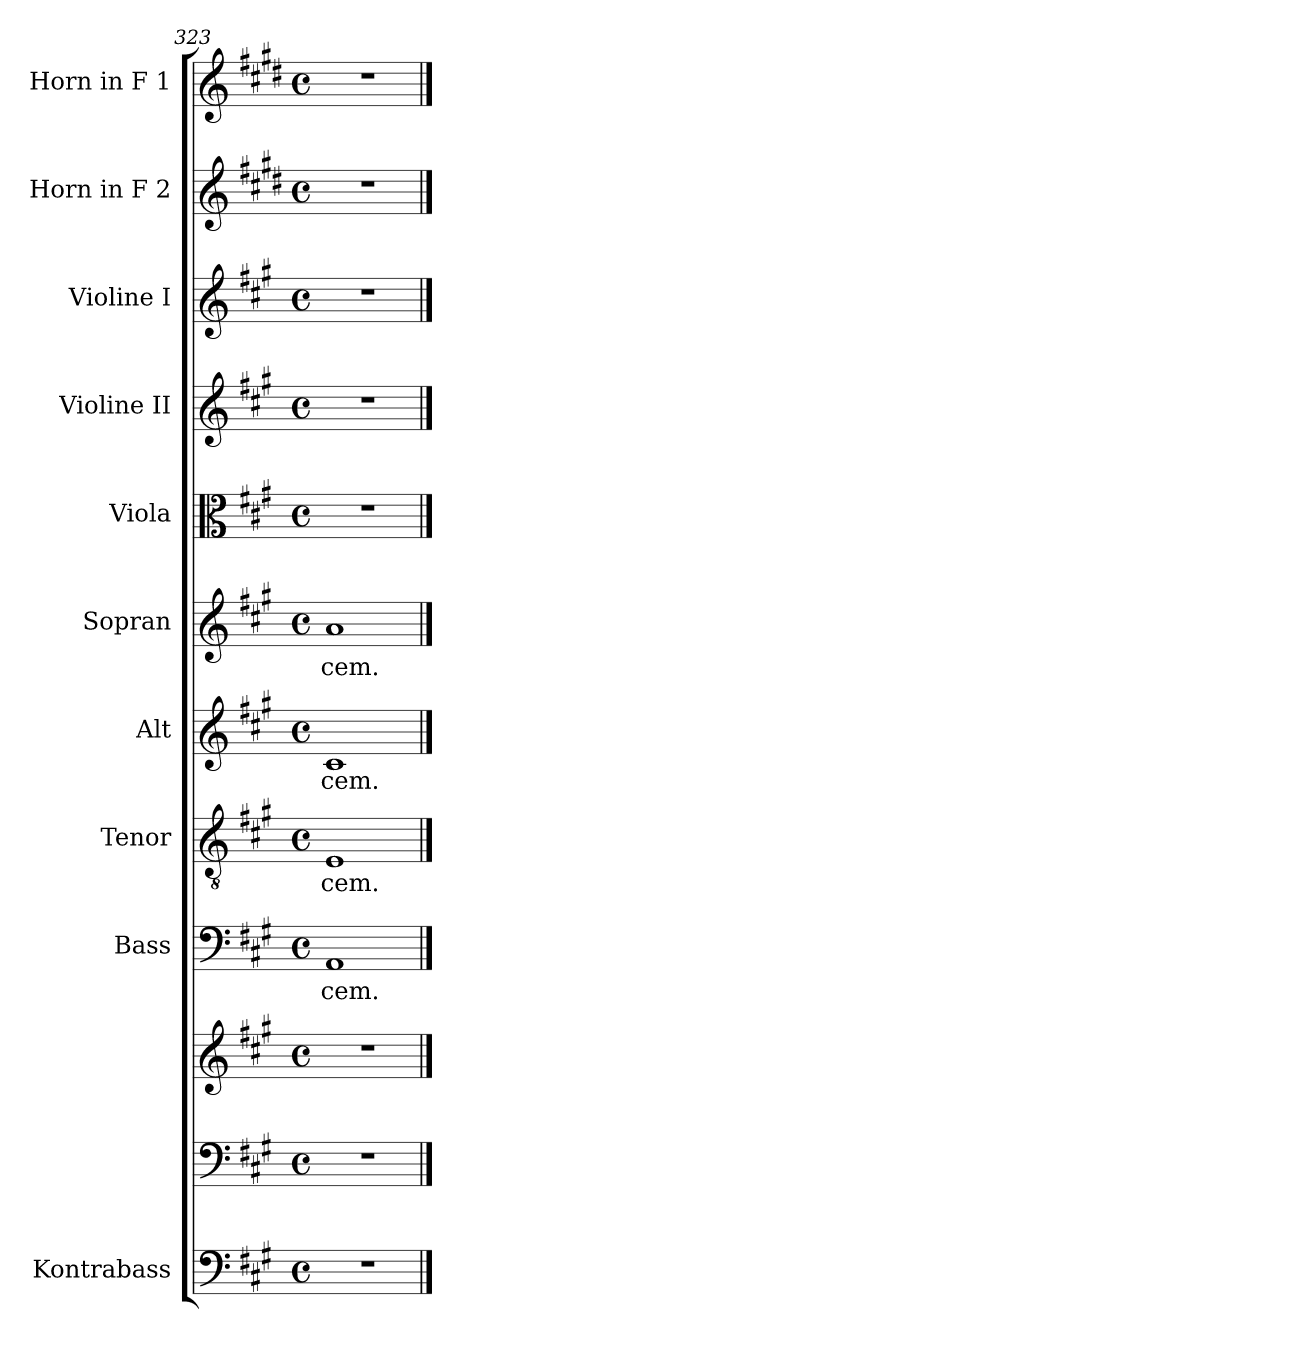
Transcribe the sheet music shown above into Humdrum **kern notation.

**kern	**kern	**kern	**kern	**text	**kern	**text	**kern	**text	**kern	**text	**kern	**kern	**kern	**kern	**kern
*part11	*part10	*part10	*part9	*part9	*part8	*part8	*part7	*part7	*part6	*part6	*part5	*part4	*part3	*part2	*part1
*staff12	*staff11	*staff10	*staff9	*staff9	*staff8	*staff8	*staff7	*staff7	*staff6	*staff6	*staff5	*staff4	*staff3	*staff2	*staff1
*I"Kontrabass	*	*	*I"Bass	*	*I"Tenor	*	*I"Alt	*	*I"Sopran	*	*I"Viola	*I"Violine II	*I"Violine I	*I"Horn in F 2	*I"Horn in F 1
*I'Kb.	*	*	*I'B.	*	*I'T.	*	*I'A.	*	*I'S.	*	*I'Vla.	*I'Vl. II	*I'Vl. I	*	*
*clefF4	*clefF4	*clefG2	*clefF4	*	*clefGv2	*	*clefG2	*	*clefG2	*	*clefC3	*clefG2	*clefG2	*clefG2	*clefG2
*ITrd7c12	*	*	*	*	*	*	*	*	*	*	*	*	*	*ITrd4c7	*ITrd4c7
*k[f#c#g#]	*k[f#c#g#]	*k[f#c#g#]	*k[f#c#g#]	*	*k[f#c#g#]	*	*k[f#c#g#]	*	*k[f#c#g#]	*	*k[f#c#g#]	*k[f#c#g#]	*k[f#c#g#]	*k[f#c#g#]	*k[f#c#g#]
*A:	*A:	*A:	*A:	*	*A:	*	*A:	*	*A:	*	*A:	*A:	*A:	*A:	*A:
*M4/4	*M4/4	*M4/4	*M4/4	*	*M4/4	*	*M4/4	*	*M4/4	*	*M4/4	*M4/4	*M4/4	*M4/4	*M4/4
*met(c)	*met(c)	*met(c)	*met(c)	*	*met(c)	*	*met(c)	*	*met(c)	*	*met(c)	*met(c)	*met(c)	*met(c)	*met(c)
=323	=323	=323	=323	=323	=323	=323	=323	=323	=323	=323	=323	=323	=323	=323	=323
!	!	!	!	!LO:LY:b	!	!LO:LY:b	!	!LO:LY:b	!	!LO:LY:b	!	!	!	!	!
1r	1r	1r	1AA	-cem.	1E	-cem.	1c#	-cem.	1a	-cem.	1r	1r	1r	1r	1r
==	==	==	==	==	==	==	==	==	==	==	==	==	==	==	==
*-	*-	*-	*-	*-	*-	*-	*-	*-	*-	*-	*-	*-	*-	*-	*-
